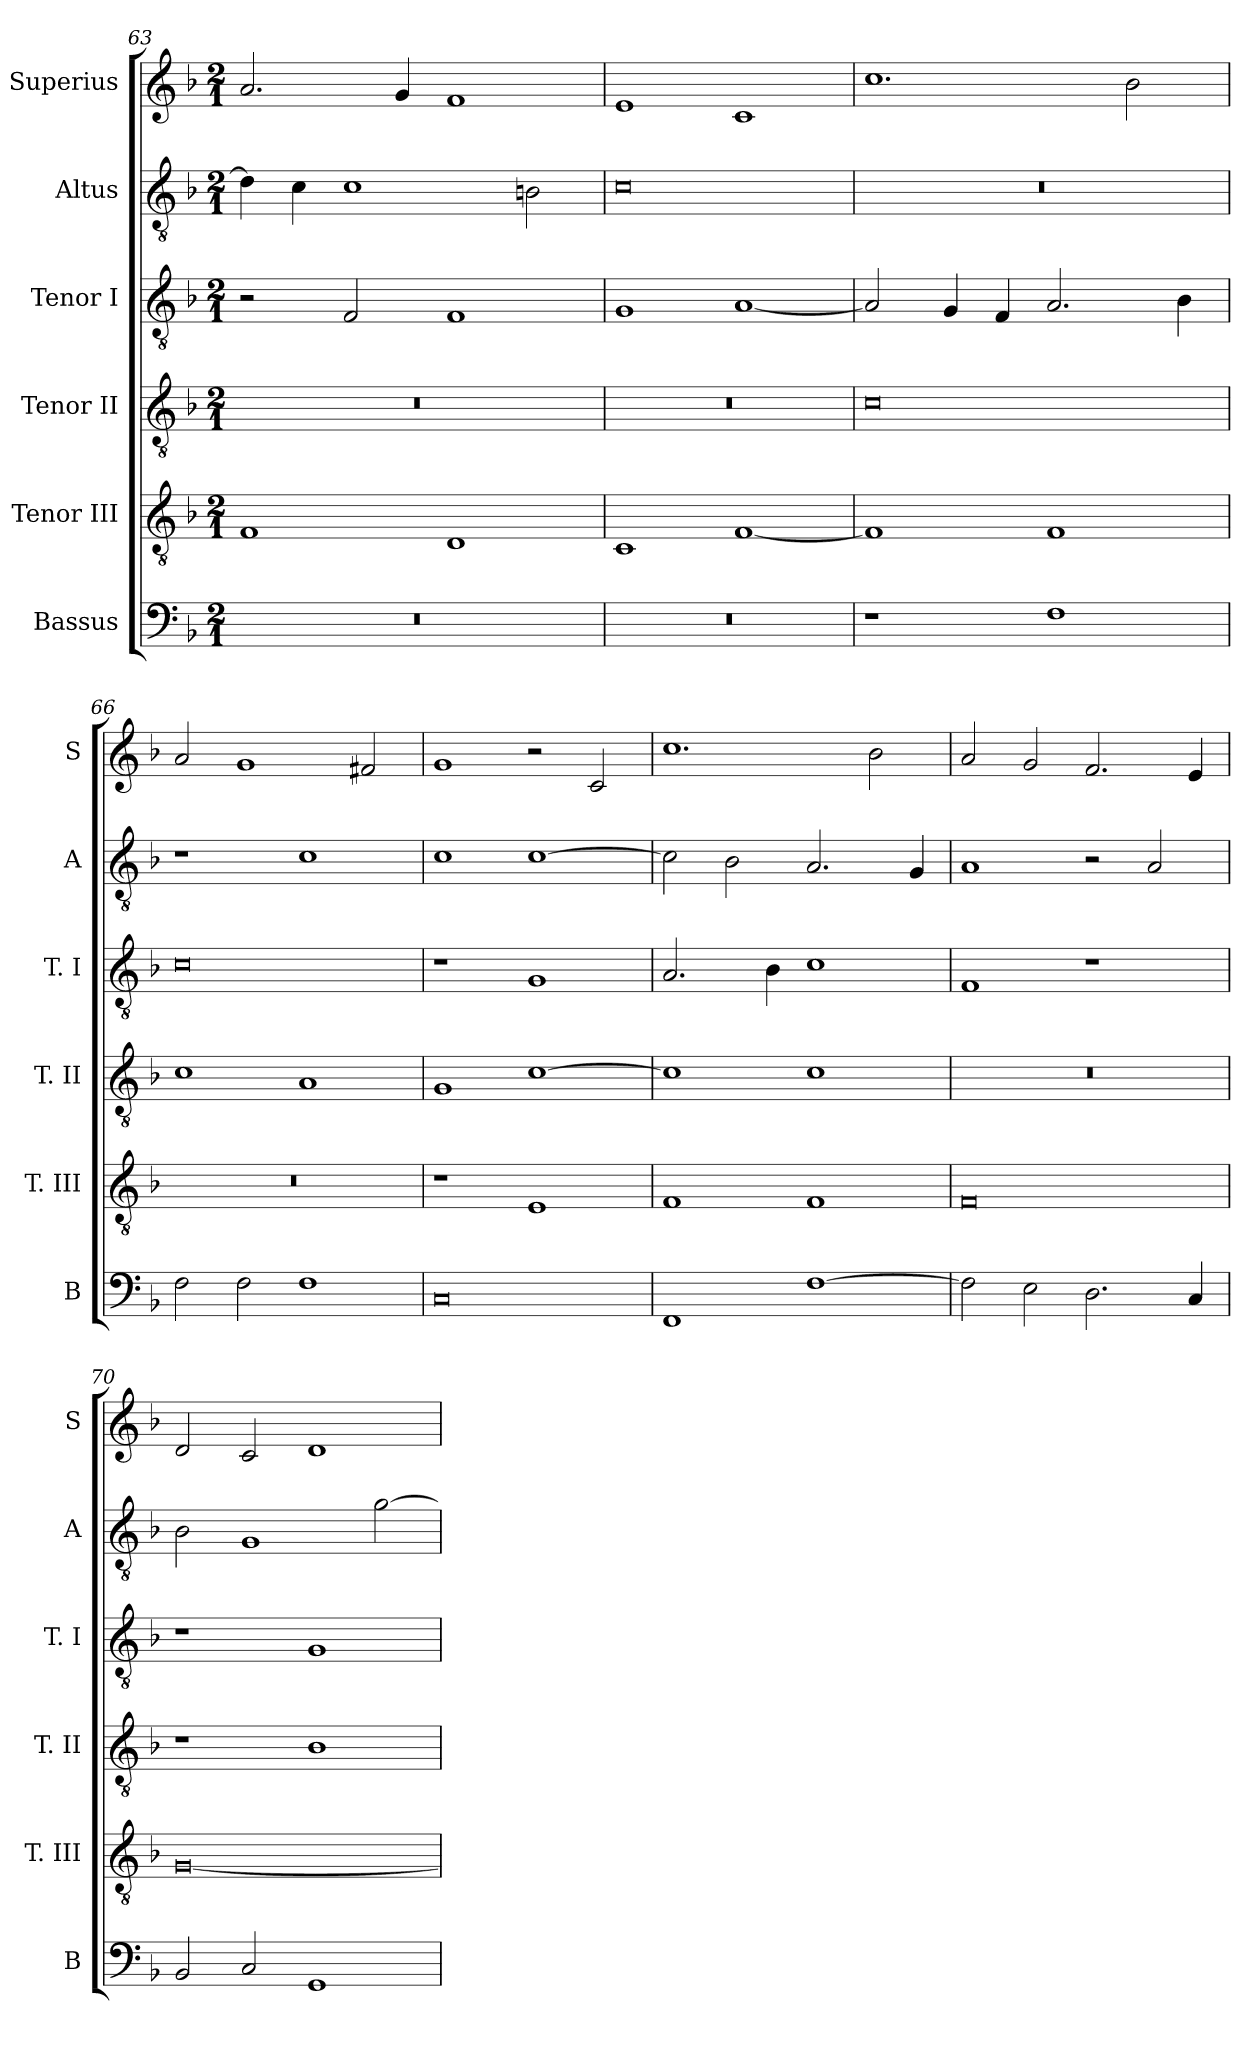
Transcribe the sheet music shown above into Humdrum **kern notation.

**kern	**kern	**kern	**kern	**kern	**kern
*part6	*part5	*part4	*part3	*part2	*part1
*staff6	*staff5	*staff4	*staff3	*staff2	*staff1
*I"Bassus	*I"Tenor III	*I"Tenor II	*I"Tenor I	*I"Altus	*I"Superius
*I'B	*I'T. III	*I'T. II	*I'T. I	*I'A	*I'S
*clefF4	*clefGv2	*clefGv2	*clefGv2	*clefGv2	*clefG2
*k[b-]	*k[b-]	*k[b-]	*k[b-]	*k[b-]	*k[b-]
*F:	*F:	*F:	*F:	*F:	*F:
*M2/1	*M2/1	*M2/1	*M2/1	*M2/1	*M2/1
=63	=63	=63	=63	=63	=63
0r	1F	0r	2r	4d]	2.a
.	.	.	.	4c	.
.	.	.	2F	1c	.
.	.	.	.	.	4g
.	1D	.	1F	.	1f
.	.	.	.	2Bn	.
=64	=64	=64	=64	=64	=64
0r	1C	0r	1G	0c	1e
.	[1F	.	[1A	.	1c
=65	=65	=65	=65	=65	=65
1r	1F]	0c	2A]	0r	1.cc
.	.	.	4G	.	.
.	.	.	4F	.	.
1F	1F	.	2.A	.	.
.	.	.	.	.	2b-
.	.	.	4B-	.	.
=66	=66	=66	=66	=66	=66
2F	0r	1c	0c	1r	2a
2F	.	.	.	.	1g
1F	.	1A	.	1c	.
.	.	.	.	.	2f#X
=67	=67	=67	=67	=67	=67
0C	1r	1G	1r	1c	1g
.	1E	[1c	1G	[1c	2r
.	.	.	.	.	2c
=68	=68	=68	=68	=68	=68
1FF	1F	1c]	2.A	2c]	1.cc
.	.	.	.	2B-	.
.	.	.	4B-	.	.
[1F	1F	1c	1c	2.A	.
.	.	.	.	.	2b-
.	.	.	.	4G	.
=69	=69	=69	=69	=69	=69
2F]	0F	0r	1F	1A	2a
2E	.	.	.	.	2g
2.D	.	.	1r	2r	2.f
.	.	.	.	2A	.
4C	.	.	.	.	4e
=70	=70	=70	=70	=70	=70
2BB-	[0G	1r	1r	2B-	2d
2C	.	.	.	1G	2c
1GG	.	1B-	1G	.	1d
.	.	.	.	[2g	.
=	=	=	=	=	=
*-	*-	*-	*-	*-	*-
